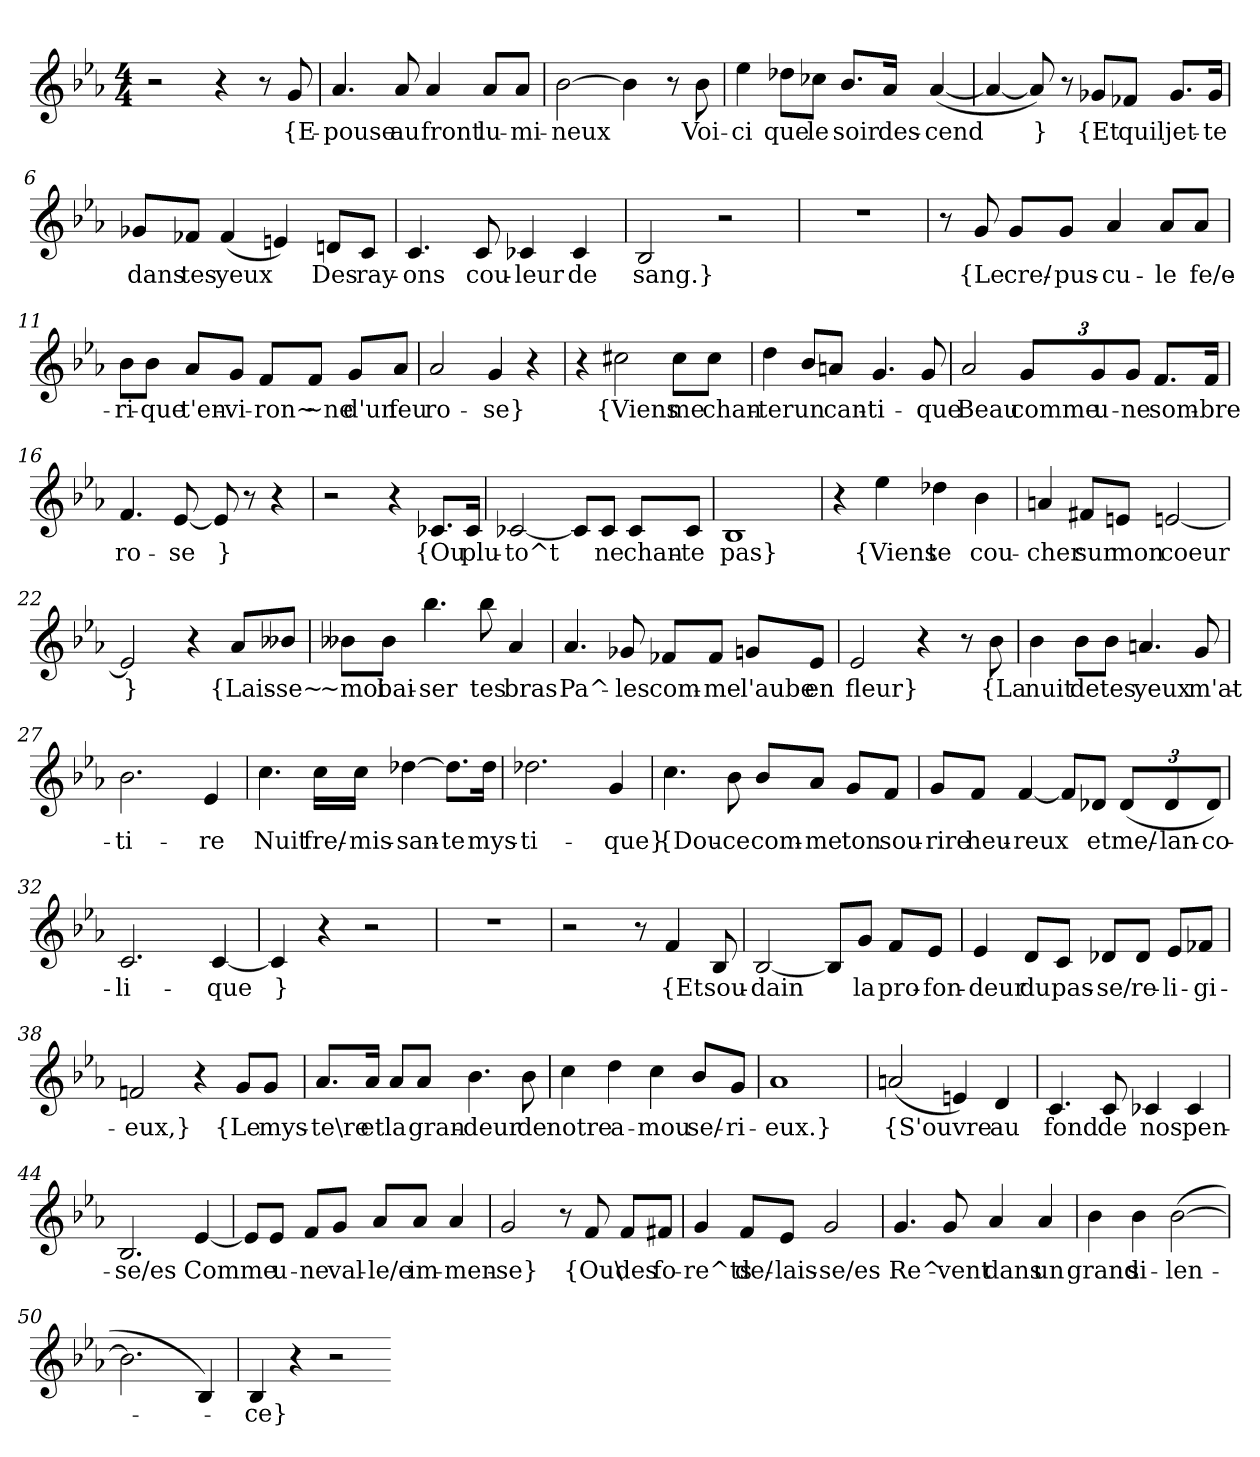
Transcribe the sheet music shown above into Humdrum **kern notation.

**kern	**text
*part1	*part1
*staff1	*staff1
*clefG2	*
*k[b-e-a-]	*
*M4/4	*
=1	=1
2r	.
4r	.
8r	.
8g	{E-
=2	=2
4.a-	-pouse
8a-	au
4a-	front
8a-/L	lu-
8a-/J	-mi-
=3	=3
[2b-	-neux
4b-]	.
8r	.
8b-	Voi-
=4	=4
4ee-	-ci
8dd-X\L	que
8cc-X\J	le
8.b-/L	soir
16a-/Jk	des-
([4a-	-cend
=5	=5
4a-_	.
8a-])	}
8r	.
8g-X/L	{Et
8f-X/J	quil
8.g-/L	jet-
16g-/Jk	-te
=6	=6
8g-X/L	dans
8f-X/J	tes
(4f-	yeux
4en)	.
8dn/L	Des
8c/J	ray-
=7	=7
4.c	-ons
8c	cou-
4c-X	-leur
4c-	de
=8	=8
2B-	sang.}
2r	.
=9	=9
1r	.
=10	=10
8r	.
8g	{Le
8g/L	cre/-
8g/J	-pus-
4a-	-cu-
8a-/L	-le
8a-/J	fe/e-
=11	=11
8b-\L	-ri-
8b-\J	-que
8a-/L	t'en-
8g/J	-vi-
8f/L	-ron~
8f/J	~ne
8g/L	d'un
8a-/J	feu
=12	=12
2a-	ro-
4g	-se}
4r	.
=13	=13
4r	.
2cc#X	{Viens
8cc#\L	me
8cc#\J	chan-
=14	=14
4dd	-ter
8b-/L	un
8an/J	can-
4.g	-ti-
8g	-que
=15	=15
2a-	Beau
12g/L	comme
12g/	u-
12g/J	-ne
8.f/L	som-
16f/Jk	-bre
=16	=16
4.f	ro-
[8e-	-se
8e-]	}
8r	.
4r	.
=17	=17
2r	.
4r	.
8.c-X/L	{Ou
16c-/Jk	plu-
=18	=18
[2c-X	-to^t
8c-/L]	.
8c-/J	ne
8c-/L	chan-
8c-/J	-te
=19	=19
1B-	pas}
=20	=20
4r	.
4ee-	{Viens
4dd-X	te
4b-	cou-
=21	=21
4an	-cher
8f#X/L	sur
8en/J	mon
[2en	coeur
=22	=22
2en]	}
4r	.
8a-/L	{Lais-
8b--X/J	-se~
=23	=23
8b--X\L	~moi
8b--\J	bai-
4.bb-	-ser
8bb-	tes
4a-	bras
=24	=24
4.a-	Pa^-
8g-X	-les
8f-X/L	com-
8f-/J	-me
8gn/L	l'aube
8e-/J	en
=25	=25
2e-	fleur}
4r	.
8r	.
8b-	{La
=26	=26
4b-	nuit
8b-\L	de
8b-\J	tes
4.an	yeux
8g	m'at-
=27	=27
2.b-	-ti-
4e-	-re
=28	=28
4.cc	Nuit
16cc\LL	fre/-
16cc\JJ	-mis-
[4dd-X	-san-
8.dd-\L]	-te
16dd-\Jk	mys-
=29	=29
2.dd-X	-ti-
4g	-que}
=30	=30
4.cc	{Dou-
8b-	-ce
8b-/L	com-
8a-/J	-me
8g/L	ton
8f/J	sou-
=31	=31
8g/L	-rire
8f/J	heu-
[4f	-reux
8f/L]	.
8d-X/J	et
(12d-/L	me/-
12d-/	-lan-
12d-/J)	-co-
=32	=32
2.c	-li-
[4c	-que
=33	=33
4c]	}
4r	.
2r	.
=34	=34
1r	.
=35	=35
2r	.
8r	.
4f	{Et
8B-	sou-
=36	=36
[2B-	-dain
8B-/L]	.
8g/J	la
8f/L	pro-
8e-/J	-fon-
=37	=37
4e-	-deur
8d/L	du
8c/J	pas-
8d-X/L	-se/
8d-/J	re-
8e-/L	-li-
8f-X/J	-gi-
=38	=38
2fn	-eux,}
4r	.
8g/L	{Le
8g/J	mys-
=39	=39
8.a-/L	-te\re
16a-/Jk	et
8a-/L	la
8a-/J	gran-
4.b-	-deur
8b-	de
=40	=40
4cc	notre
4dd	a-
4cc	-mou
8b-/L	se/-
8g/J	-ri-
=41	=41
1a-	-eux.}
=42	=42
(2an	{S'ouvre
4en)	.
4d	au
=43	=43
4.c	fond
8c	de
4c-X	nos
4c-	pen-
=44	=44
2.B-	-se/es
[4e-	Comme
=45	=45
8e-/L]	.
8e-/J	u-
8f/L	-ne
8g/J	val-
8a-/L	-le/e
8a-/J	im-
4a-	-men-
=46	=46
2g	-se}
8r	.
8f	{Ou\
8f/L	des
8f#X/J	fo-
=47	=47
4g	-re^ts
8f/L	de/-
8e-/J	-lais-
2g	-se/es
=48	=48
4.g	Re^-
8g	-vent
4a-	dans
4a-	un
=49	=49
4b-	grand
4b-	si-
([2b-	-len-
=50	=50
2.b-]	.
4B-)	.
=51	=51
4B-	-ce}
4r	.
2r	.
=-	=-
*-	*-
